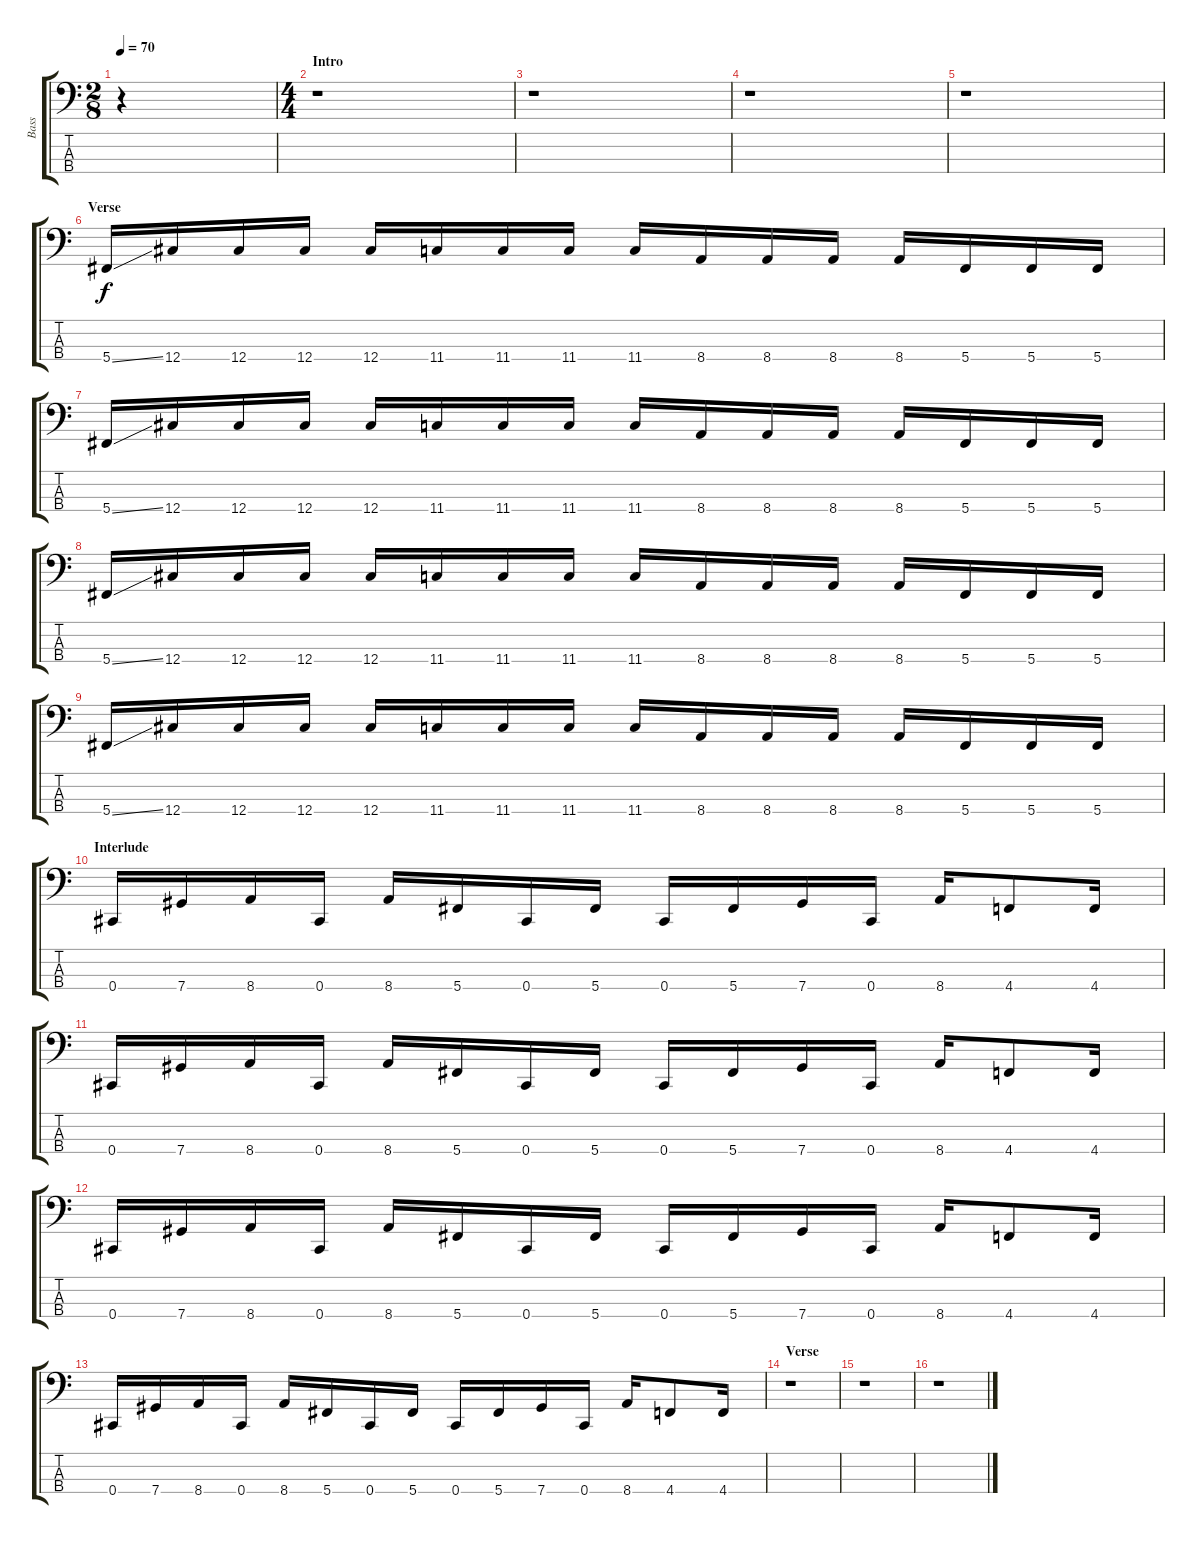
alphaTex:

\track ("Bass" "Bass") {instrument electricbasspick}
\staff {score tabs}
\tuning (Gb2 Db2 Ab1 Db1) {hide}
\ts (2 8)
\tempo 70
\clef f4
\ks c
r.4{dy f instrument electricbasspick} |
\ts (4 4)
\section ("" "Intro")
r.1 |
r.1 |
r.1 |
r.1 |
\section ("" "Verse")
5.4{ss}.16 12.4.16 12.4.16 12.4.16 12.4.16 11.4.16 11.4.16 11.4.16 11.4.16 8.4.16 8.4.16 8.4.16 8.4.16 5.4.16 5.4.16 5.4.16 |
5.4{ss}.16 12.4.16 12.4.16 12.4.16 12.4.16 11.4.16 11.4.16 11.4.16 11.4.16 8.4.16 8.4.16 8.4.16 8.4.16 5.4.16 5.4.16 5.4.16 |
5.4{ss}.16 12.4.16 12.4.16 12.4.16 12.4.16 11.4.16 11.4.16 11.4.16 11.4.16 8.4.16 8.4.16 8.4.16 8.4.16 5.4.16 5.4.16 5.4.16 |
5.4{ss}.16 12.4.16 12.4.16 12.4.16 12.4.16 11.4.16 11.4.16 11.4.16 11.4.16 8.4.16 8.4.16 8.4.16 8.4.16 5.4.16 5.4.16 5.4.16 |
\section ("" "Interlude")
0.4.16 7.4.16 8.4.16 0.4.16 8.4.16 5.4.16 0.4.16 5.4.16 0.4.16 5.4.16 7.4.16 0.4.16 8.4.16 4.4.8 4.4.16 |
0.4.16 7.4.16 8.4.16 0.4.16 8.4.16 5.4.16 0.4.16 5.4.16 0.4.16 5.4.16 7.4.16 0.4.16 8.4.16 4.4.8 4.4.16 |
0.4.16 7.4.16 8.4.16 0.4.16 8.4.16 5.4.16 0.4.16 5.4.16 0.4.16 5.4.16 7.4.16 0.4.16 8.4.16 4.4.8 4.4.16 |
0.4.16 7.4.16 8.4.16 0.4.16 8.4.16 5.4.16 0.4.16 5.4.16 0.4.16 5.4.16 7.4.16 0.4.16 8.4.16 4.4.8 4.4.16 |
\section ("" "Verse")
r.1 |
r.1 |
r.1
